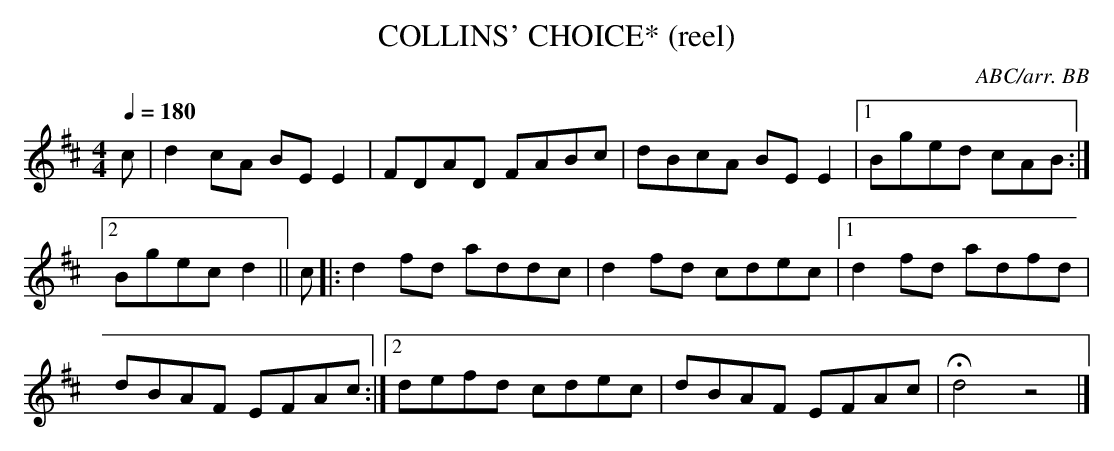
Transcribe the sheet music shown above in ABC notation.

X:1
T:COLLINS' CHOICE* (reel)
C:ABC/arr. BB
Q:1/4=180
L:1/8
M:4/4
K:D
c|d2cA BEE2|FDAD FABc|dBcA BEE2|1 Bged cAB:|
[2 Bgec d2||c|:d2fd addc|d2fd cdec|1 d2fd adfd|
dBAF EFAc :|2 defd cdec|dBAF EFAc|Hd4z4|]
